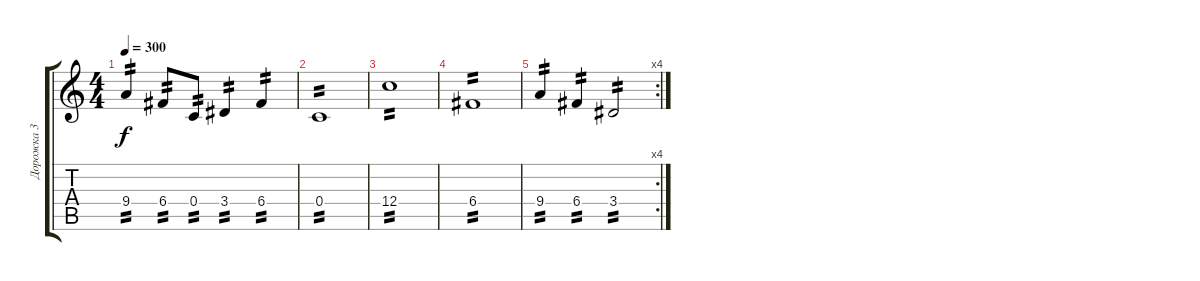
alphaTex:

\track ("Дорожка 3" "Дорожка 3") {instrument overdrivenguitar}
\staff {score tabs}
\tuning (D4 A3 F3 C3 G2 C2) {hide}
\ts (4 4)
\tempo 300
\clef g2
\ks c
9.4.4{tp 2 dy f} 6.4.8{tp 2} 0.4.8{tp 2} 3.4.4{tp 2} 6.4.4{tp 2} |
0.4.1{tp 2} |
12.4.1{tp 2} |
6.4.1{tp 2} |
\rc 4
9.4.4{tp 2} 6.4.4{tp 2} 3.4.2{tp 2}
